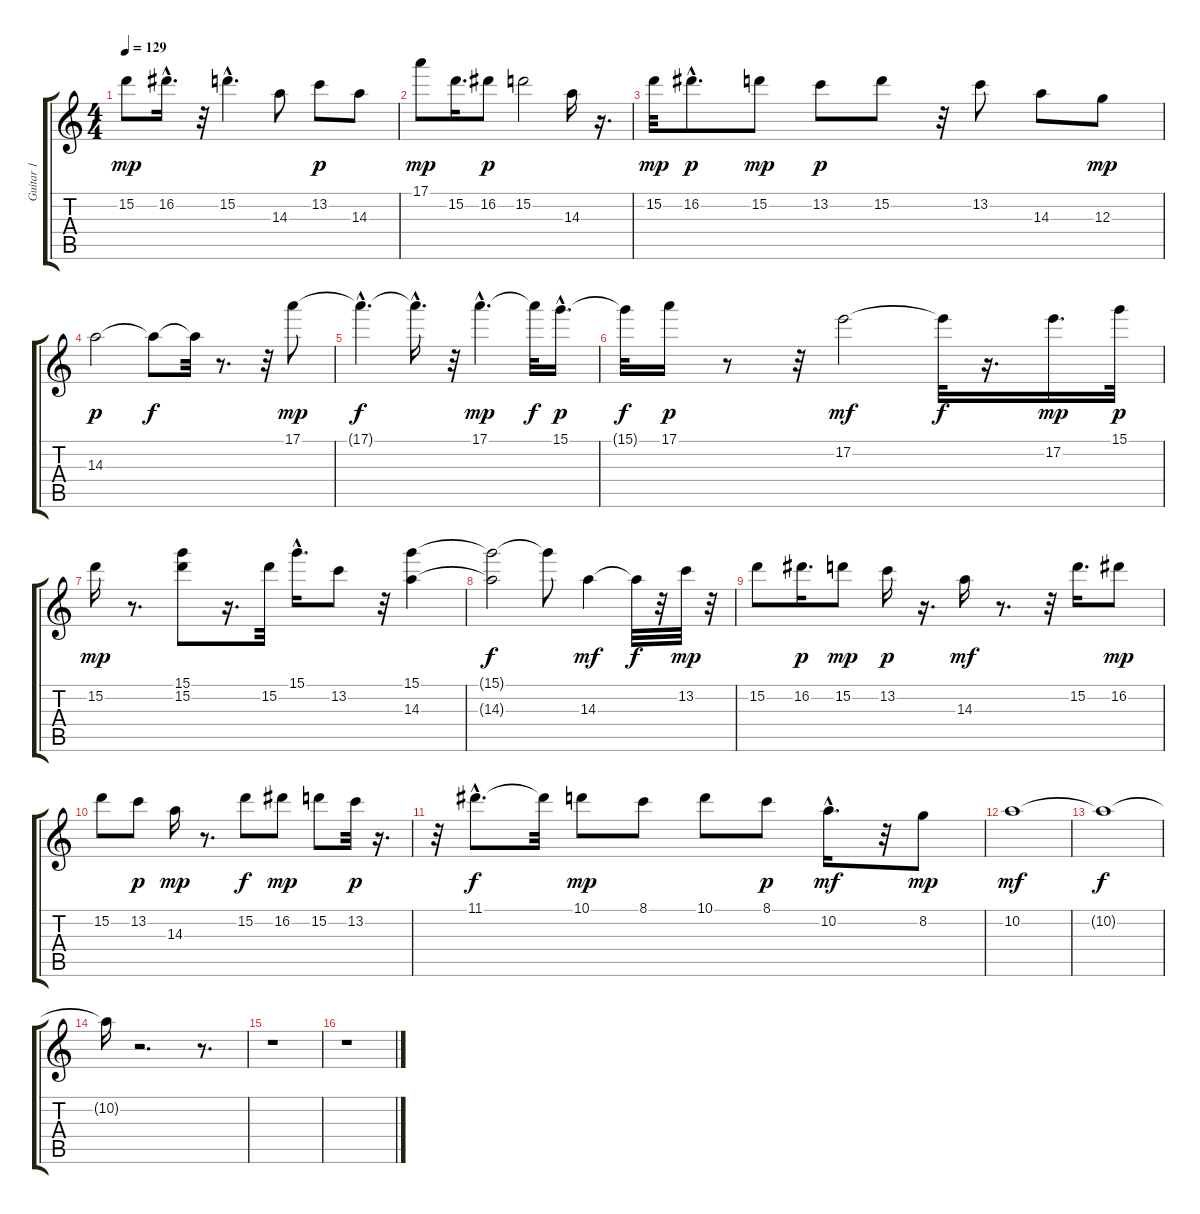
\track ("Guitar 1" "Guitar 1") {instrument distortionguitar}
\staff {score tabs}
\tuning (E4 B3 G3 D3 A2 E2) {hide}
\ts (4 4)
\tempo 129
\clef g2
\ks c
15.2.8{dy mp} 16.2{hac}.16{d} r.32 15.2{hac}.4{d} 14.3.8 13.2.8{dy p} 14.3.8 |
17.1.8{dy mp} 15.2.16{d} 16.2.8{dy p} 15.2.2 14.3.16 r.16{d} |
15.2.32{dy mp} 16.2{hac}.8{d dy p} 15.2.8{dy mp} 13.2.8{dy p} 15.2.8 r.32 13.2.8 14.3.8 12.3.8{dy mp} |
14.3.2{dy p} 14.3{t}.8{dy f} 14.3{t}.32 r.8{d} r.32 17.1.8{dy mp} |
17.1{hac t}.4{d dy f} 17.1{hac t}.16{d} r.32 17.1{hac}.4{d dy mp} 17.1{t}.32{dy f} 15.1{hac}.16{d dy p} |
15.1{t}.32{dy f} 17.1.16{dy p} r.8 r.32 17.2.2{dy mf} 17.2{t}.32{dy f} r.16{d} 17.2.16{d dy mp} 15.1.32{dy p} |
15.2.16{dy mp} r.8{d} (15.1 15.2).8 r.16{d} 15.2.32 15.1{hac}.16{d} 13.2.8 r.32 (15.1 14.3).4 |
(15.1{t} 14.3{t}).2{dy f} 15.1{t}.8 14.3.4{dy mf} 14.3{t}.32{dy f} r.32 13.2.32{dy mp} r.32 |
15.2.8 16.2.16{d dy p} 15.2.8{dy mp} 13.2.16{dy p} r.16{d} 14.3.16{dy mf} r.8{d} r.32 15.2.16{d} 16.2.8{dy mp} |
15.2.8 13.2.8{dy p} 14.3.16{dy mp} r.8{d} 15.2.8{dy f} 16.2.8{dy mp} 15.2.8 13.2.32{dy p} r.16{d} |
r.32 11.1{hac}.8{d dy f} 11.1{t}.32 10.1.8{dy mp} 8.1.8 10.1.8 8.1.8{dy p} 10.2{hac}.16{d dy mf} r.32 8.2.8{dy mp} |
10.2.1{dy mf} |
10.2{t}.1{dy f} |
10.2{t}.16 r.2{d} r.8{d} |
r.1 |
r.1
